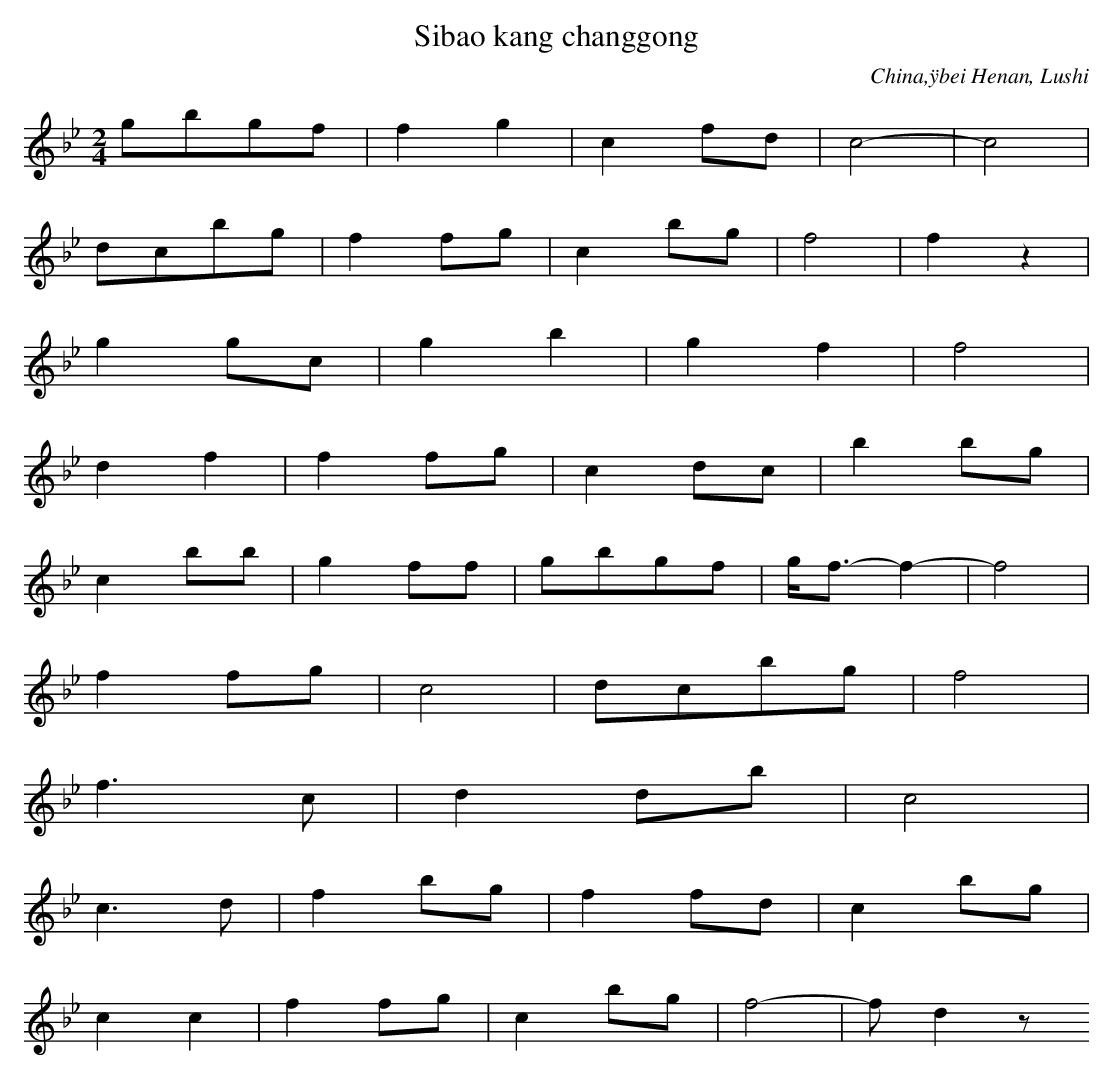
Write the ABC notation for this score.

X:1
T: Sibao kang changgong
O: China,ÿbei Henan, Lushi
M: 2/4
L: 1/16
K: Bb
g2b2g2f2 | f4g4 | c4f2d2 | c8- | c8 |
d2c2b2g2 | f4f2g2 | c4b2g2 | f8 | f4z4 |
g4g2c2 | g4b4 | g4f4 | f8 |
d4f4 | f4f2g2 | c4d2c2 | b4b2g2 |
c4b2b2 | g4f2f2 | g2b2g2f2 | gf3-f4- | f8 |
f4f2g2 | c8 | d2c2b2g2 | f8 |
f6c2 | d4d2b2 | c8 |
c6d2 | f4b2g2 | f4f2d2 | c4b2g2 |
c4c4 | f4f2g2 | c4b2g2 | f8- | f2d4z2
